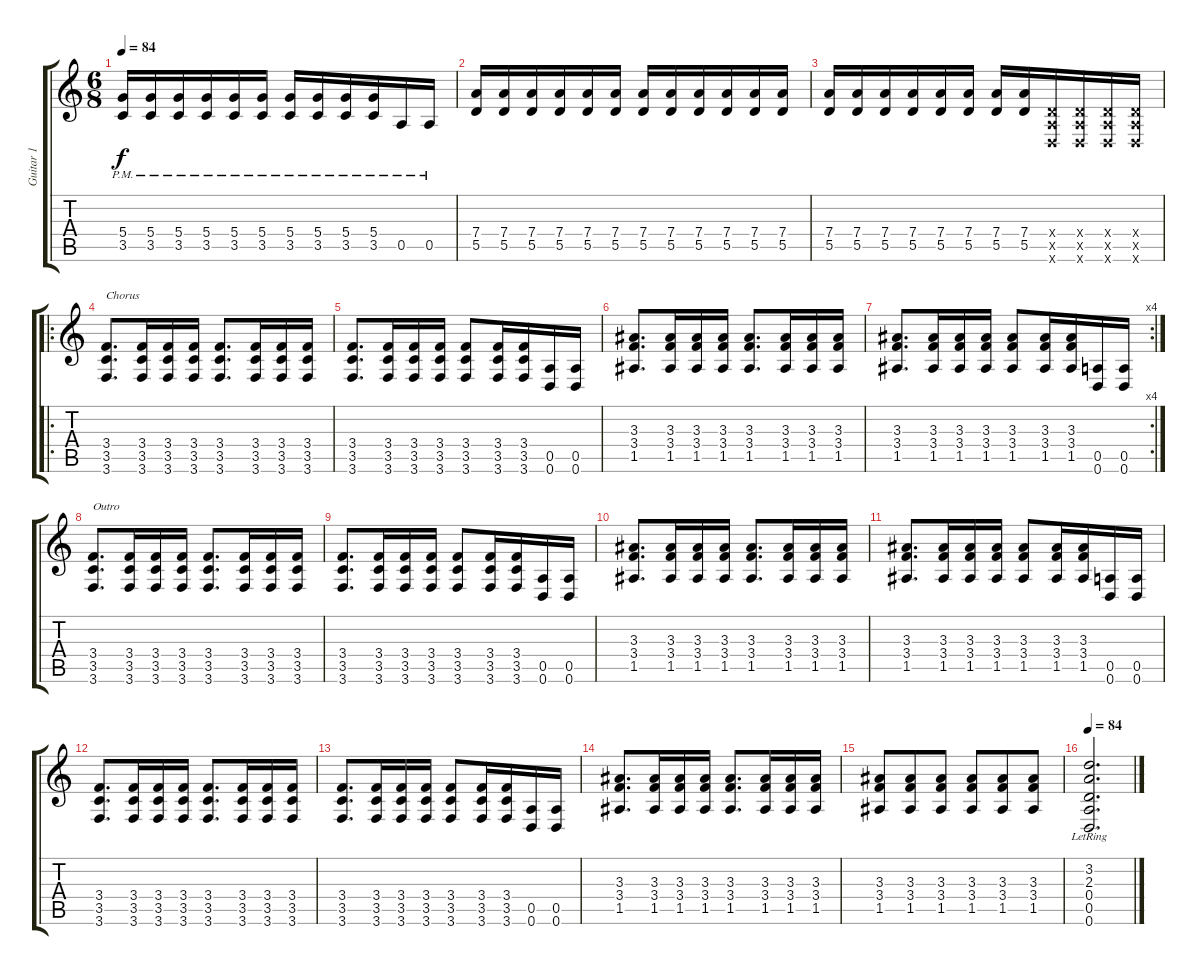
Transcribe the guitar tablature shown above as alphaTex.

\track ("Guitar 1" "Guitar 1") {instrument distortionguitar}
\staff {score tabs}
\tuning (E4 B3 G3 D3 A2 D2) {hide}
\ts (6 8)
\tempo 84
\clef g2
\ks c
(5.4{pm} 3.5{pm}).16{dy f} (5.4{pm} 3.5{pm}).16 (5.4{pm} 3.5{pm}).16 (5.4{pm} 3.5{pm}).16 (5.4{pm} 3.5{pm}).16 (5.4{pm} 3.5{pm}).16 (5.4{pm} 3.5{pm}).16 (5.4{pm} 3.5{pm}).16 (5.4{pm} 3.5{pm}).16 (5.4{pm} 3.5{pm}).16 0.5{pm}.16 0.5{pm}.16 |
(7.4 5.5).16 (7.4 5.5).16 (7.4 5.5).16 (7.4 5.5).16 (7.4 5.5).16 (7.4 5.5).16 (7.4 5.5).16 (7.4 5.5).16 (7.4 5.5).16 (7.4 5.5).16 (7.4 5.5).16 (7.4 5.5).16 |
(7.4 5.5).16 (7.4 5.5).16 (7.4 5.5).16 (7.4 5.5).16 (7.4 5.5).16 (7.4 5.5).16 (7.4 5.5).16 (7.4 5.5).16 (0.4{x} 0.5{x} 0.6{x}).16 (0.4{x} 0.5{x} 0.6{x}).16 (0.4{x} 0.5{x} 0.6{x}).16 (0.4{x} 0.5{x} 0.6{x}).16 |
\ro
(3.4 3.5 3.6).8{d txt "Chorus"} (3.4 3.5 3.6).16 (3.4 3.5 3.6).16 (3.4 3.5 3.6).16 (3.4 3.5 3.6).8{d} (3.4 3.5 3.6).16 (3.4 3.5 3.6).16 (3.4 3.5 3.6).16 |
(3.4 3.5 3.6).8{d} (3.4 3.5 3.6).16 (3.4 3.5 3.6).16 (3.4 3.5 3.6).16 (3.4 3.5 3.6).8 (3.4 3.5 3.6).16 (3.4 3.5 3.6).16 (0.5 0.6).16 (0.5 0.6).16 |
(3.3 3.4 1.5).8{d} (3.3 3.4 1.5).16 (3.3 3.4 1.5).16 (3.3 3.4 1.5).16 (3.3 3.4 1.5).8{d} (3.3 3.4 1.5).16 (3.3 3.4 1.5).16 (3.3 3.4 1.5).16 |
\rc 4
(3.3 3.4 1.5).8{d} (3.3 3.4 1.5).16 (3.3 3.4 1.5).16 (3.3 3.4 1.5).16 (3.3 3.4 1.5).8 (3.3 3.4 1.5).16 (3.3 3.4 1.5).16 (0.5 0.6).16 (0.5 0.6).16 |
(3.4 3.5 3.6).8{d txt "Outro"} (3.4 3.5 3.6).16 (3.4 3.5 3.6).16 (3.4 3.5 3.6).16 (3.4 3.5 3.6).8{d} (3.4 3.5 3.6).16 (3.4 3.5 3.6).16 (3.4 3.5 3.6).16 |
(3.4 3.5 3.6).8{d} (3.4 3.5 3.6).16 (3.4 3.5 3.6).16 (3.4 3.5 3.6).16 (3.4 3.5 3.6).8 (3.4 3.5 3.6).16 (3.4 3.5 3.6).16 (0.5 0.6).16 (0.5 0.6).16 |
(3.3 3.4 1.5).8{d} (3.3 3.4 1.5).16 (3.3 3.4 1.5).16 (3.3 3.4 1.5).16 (3.3 3.4 1.5).8{d} (3.3 3.4 1.5).16 (3.3 3.4 1.5).16 (3.3 3.4 1.5).16 |
(3.3 3.4 1.5).8{d} (3.3 3.4 1.5).16 (3.3 3.4 1.5).16 (3.3 3.4 1.5).16 (3.3 3.4 1.5).8 (3.3 3.4 1.5).16 (3.3 3.4 1.5).16 (0.5 0.6).16 (0.5 0.6).16 |
(3.4 3.5 3.6).8{d} (3.4 3.5 3.6).16 (3.4 3.5 3.6).16 (3.4 3.5 3.6).16 (3.4 3.5 3.6).8{d} (3.4 3.5 3.6).16 (3.4 3.5 3.6).16 (3.4 3.5 3.6).16 |
(3.4 3.5 3.6).8{d} (3.4 3.5 3.6).16 (3.4 3.5 3.6).16 (3.4 3.5 3.6).16 (3.4 3.5 3.6).8 (3.4 3.5 3.6).16 (3.4 3.5 3.6).16 (0.5 0.6).16 (0.5 0.6).16 |
(3.3 3.4 1.5).8{d} (3.3 3.4 1.5).16 (3.3 3.4 1.5).16 (3.3 3.4 1.5).16 (3.3 3.4 1.5).8{d} (3.3 3.4 1.5).16 (3.3 3.4 1.5).16 (3.3 3.4 1.5).16 |
(3.3 3.4 1.5).8 (3.3 3.4 1.5).8 (3.3 3.4 1.5).8 (3.3 3.4 1.5).8 (3.3 3.4 1.5).8 (3.3 3.4 1.5).8 |
\tempo 84
(3.2{lr} 2.3{lr} 0.4{lr} 0.5{lr} 0.6{lr}).2{d}
